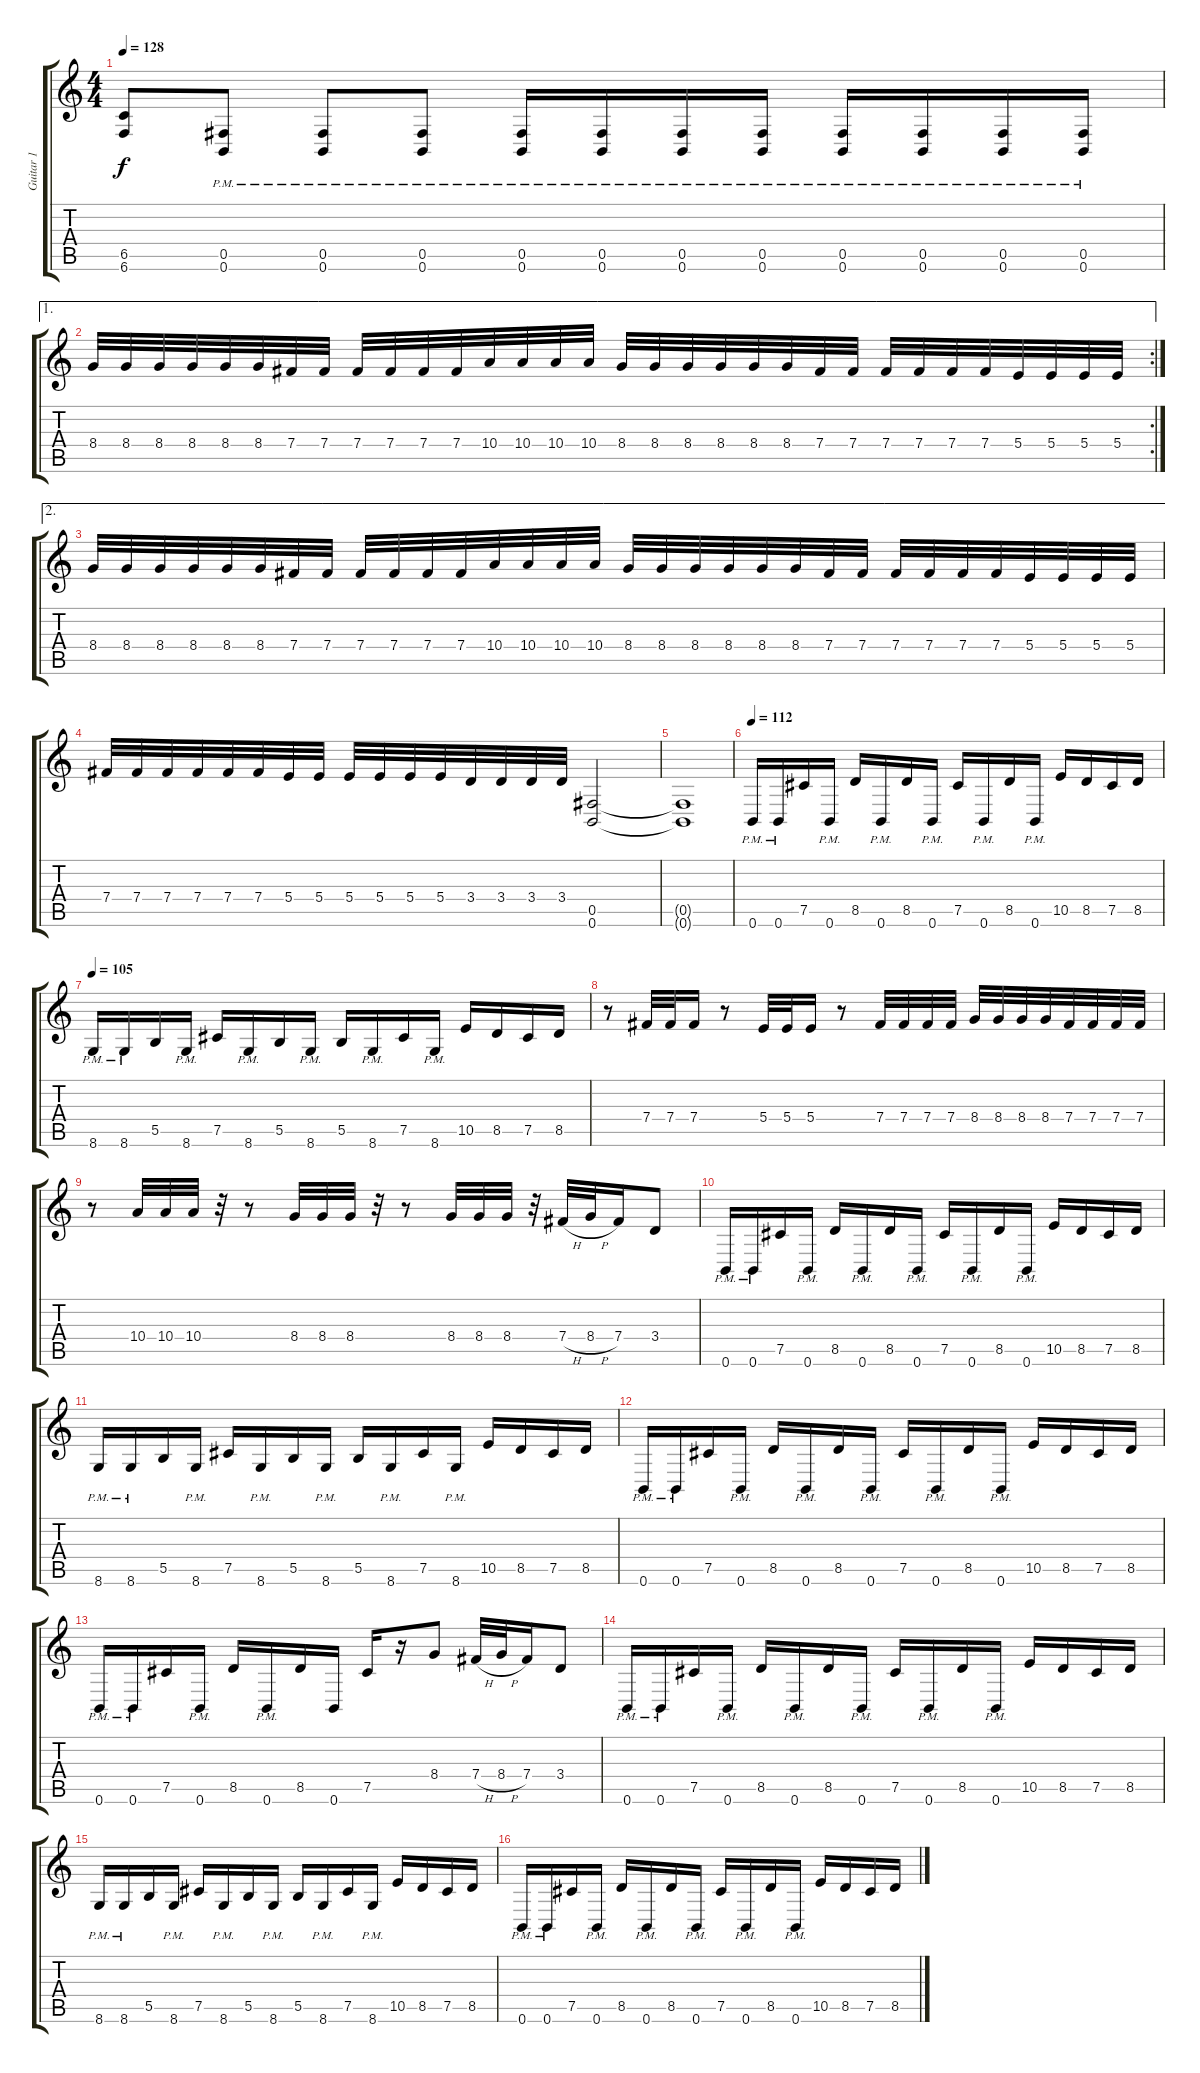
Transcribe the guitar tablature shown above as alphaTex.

\track ("Guitar 1" "Guitar 1") {instrument overdrivenguitar}
\staff {score tabs}
\tuning (Db4 Ab3 E3 B2 Gb2 B1) {hide}
\ts (4 4)
\tempo 128
\clef g2
\ks c
(6.5 6.6).8{dy f} (0.5{pm} 0.6{pm}).8 (0.5{pm} 0.6{pm}).8 (0.5{pm} 0.6{pm}).8 (0.5{pm} 0.6{pm}).16 (0.5{pm} 0.6{pm}).16 (0.5{pm} 0.6{pm}).16 (0.5{pm} 0.6{pm}).16 (0.5{pm} 0.6{pm}).16 (0.5{pm} 0.6{pm}).16 (0.5{pm} 0.6{pm}).16 (0.5{pm} 0.6{pm}).16 |
\ae 1
\rc 2
8.4.32 8.4.32 8.4.32 8.4.32 8.4.32 8.4.32 7.4.32 7.4.32 7.4.32 7.4.32 7.4.32 7.4.32 10.4.32 10.4.32 10.4.32 10.4.32 8.4.32 8.4.32 8.4.32 8.4.32 8.4.32 8.4.32 7.4.32 7.4.32 7.4.32 7.4.32 7.4.32 7.4.32 5.4.32 5.4.32 5.4.32 5.4.32 |
\ae 2
8.4.32 8.4.32 8.4.32 8.4.32 8.4.32 8.4.32 7.4.32 7.4.32 7.4.32 7.4.32 7.4.32 7.4.32 10.4.32 10.4.32 10.4.32 10.4.32 8.4.32 8.4.32 8.4.32 8.4.32 8.4.32 8.4.32 7.4.32 7.4.32 7.4.32 7.4.32 7.4.32 7.4.32 5.4.32 5.4.32 5.4.32 5.4.32 |
7.4.32 7.4.32 7.4.32 7.4.32 7.4.32 7.4.32 5.4.32 5.4.32 5.4.32 5.4.32 5.4.32 5.4.32 3.4.32 3.4.32 3.4.32 3.4.32 (0.5 0.6).2 |
(0.5{t} 0.6{t}).1 |
\tempo 112
0.6{pm}.16 0.6{pm}.16 7.5.16 0.6{pm}.16 8.5.16 0.6{pm}.16 8.5.16 0.6{pm}.16 7.5.16 0.6{pm}.16 8.5.16 0.6{pm}.16 10.5.16 8.5.16 7.5.16 8.5.16 |
\tempo 105
8.6{pm}.16 8.6{pm}.16 5.5.16 8.6{pm}.16 7.5.16 8.6{pm}.16 5.5.16 8.6{pm}.16 5.5.16 8.6{pm}.16 7.5.16 8.6{pm}.16 10.5.16 8.5.16 7.5.16 8.5.16 |
r.8 7.4.32 7.4.32 7.4.16 r.8 5.4.32 5.4.32 5.4.16 r.8 7.4.32 7.4.32 7.4.32 7.4.32 8.4.32 8.4.32 8.4.32 8.4.32 7.4.32 7.4.32 7.4.32 7.4.32 |
r.8 10.4.32 10.4.32 10.4.32 r.32 r.8 8.4.32 8.4.32 8.4.32 r.32 r.8 8.4.32 8.4.32 8.4.32 r.32 7.4{h}.32 8.4{h}.32 7.4.16 3.4.8 |
0.6{pm}.16 0.6{pm}.16 7.5.16 0.6{pm}.16 8.5.16 0.6{pm}.16 8.5.16 0.6{pm}.16 7.5.16 0.6{pm}.16 8.5.16 0.6{pm}.16 10.5.16 8.5.16 7.5.16 8.5.16 |
8.6{pm}.16 8.6{pm}.16 5.5.16 8.6{pm}.16 7.5.16 8.6{pm}.16 5.5.16 8.6{pm}.16 5.5.16 8.6{pm}.16 7.5.16 8.6{pm}.16 10.5.16 8.5.16 7.5.16 8.5.16 |
0.6{pm}.16 0.6{pm}.16 7.5.16 0.6{pm}.16 8.5.16 0.6{pm}.16 8.5.16 0.6{pm}.16 7.5.16 0.6{pm}.16 8.5.16 0.6{pm}.16 10.5.16 8.5.16 7.5.16 8.5.16 |
0.6{pm}.16 0.6{pm}.16 7.5.16 0.6{pm}.16 8.5.16 0.6{pm}.16 8.5.16 0.6.16 7.5.16 r.16 8.4.8 7.4{h}.32 8.4{h}.32 7.4.16 3.4.8 |
0.6{pm}.16 0.6{pm}.16 7.5.16 0.6{pm}.16 8.5.16 0.6{pm}.16 8.5.16 0.6{pm}.16 7.5.16 0.6{pm}.16 8.5.16 0.6{pm}.16 10.5.16 8.5.16 7.5.16 8.5.16 |
8.6{pm}.16 8.6{pm}.16 5.5.16 8.6{pm}.16 7.5.16 8.6{pm}.16 5.5.16 8.6{pm}.16 5.5.16 8.6{pm}.16 7.5.16 8.6{pm}.16 10.5.16 8.5.16 7.5.16 8.5.16 |
0.6{pm}.16 0.6{pm}.16 7.5.16 0.6{pm}.16 8.5.16 0.6{pm}.16 8.5.16 0.6{pm}.16 7.5.16 0.6{pm}.16 8.5.16 0.6{pm}.16 10.5.16 8.5.16 7.5.16 8.5.16
